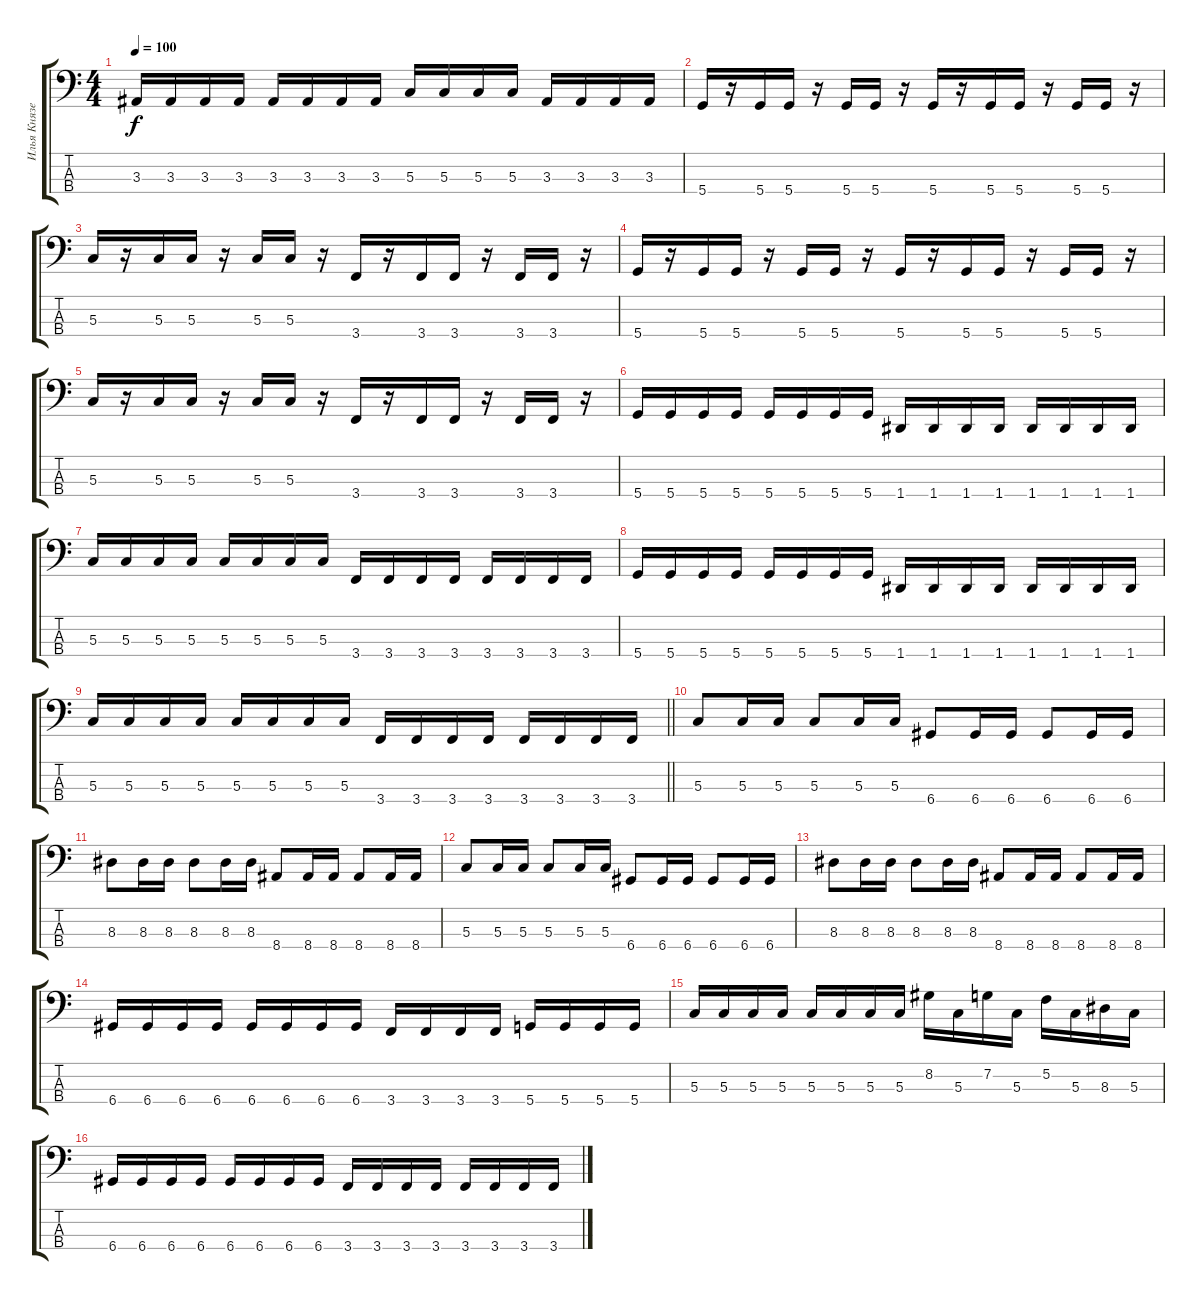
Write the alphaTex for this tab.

\track ("Илья Князев (4 стр.)" "Илья Князе") {instrument electricbassfinger}
\staff {score tabs}
\tuning (F2 C2 G1 D1) {hide}
\ts (4 4)
\tempo 100
\clef f4
\ks c
3.3.16{dy f} 3.3.16 3.3.16 3.3.16 3.3.16 3.3.16 3.3.16 3.3.16 5.3.16 5.3.16 5.3.16 5.3.16 3.3.16 3.3.16 3.3.16 3.3.16 |
5.4.16 r.16 5.4.16 5.4.16 r.16 5.4.16 5.4.16 r.16 5.4.16 r.16 5.4.16 5.4.16 r.16 5.4.16 5.4.16 r.16 |
5.3.16 r.16 5.3.16 5.3.16 r.16 5.3.16 5.3.16 r.16 3.4.16 r.16 3.4.16 3.4.16 r.16 3.4.16 3.4.16 r.16 |
5.4.16 r.16 5.4.16 5.4.16 r.16 5.4.16 5.4.16 r.16 5.4.16 r.16 5.4.16 5.4.16 r.16 5.4.16 5.4.16 r.16 |
5.3.16 r.16 5.3.16 5.3.16 r.16 5.3.16 5.3.16 r.16 3.4.16 r.16 3.4.16 3.4.16 r.16 3.4.16 3.4.16 r.16 |
5.4.16 5.4.16 5.4.16 5.4.16 5.4.16 5.4.16 5.4.16 5.4.16 1.4.16 1.4.16 1.4.16 1.4.16 1.4.16 1.4.16 1.4.16 1.4.16 |
5.3.16 5.3.16 5.3.16 5.3.16 5.3.16 5.3.16 5.3.16 5.3.16 3.4.16 3.4.16 3.4.16 3.4.16 3.4.16 3.4.16 3.4.16 3.4.16 |
5.4.16 5.4.16 5.4.16 5.4.16 5.4.16 5.4.16 5.4.16 5.4.16 1.4.16 1.4.16 1.4.16 1.4.16 1.4.16 1.4.16 1.4.16 1.4.16 |
\barLineRight lightlight
5.3.16 5.3.16 5.3.16 5.3.16 5.3.16 5.3.16 5.3.16 5.3.16 3.4.16 3.4.16 3.4.16 3.4.16 3.4.16 3.4.16 3.4.16 3.4.16 |
5.3.8 5.3.16 5.3.16 5.3.8 5.3.16 5.3.16 6.4.8 6.4.16 6.4.16 6.4.8 6.4.16 6.4.16 |
8.3.8 8.3.16 8.3.16 8.3.8 8.3.16 8.3.16 8.4.8 8.4.16 8.4.16 8.4.8 8.4.16 8.4.16 |
5.3.8 5.3.16 5.3.16 5.3.8 5.3.16 5.3.16 6.4.8 6.4.16 6.4.16 6.4.8 6.4.16 6.4.16 |
8.3.8 8.3.16 8.3.16 8.3.8 8.3.16 8.3.16 8.4.8 8.4.16 8.4.16 8.4.8 8.4.16 8.4.16 |
6.4.16 6.4.16 6.4.16 6.4.16 6.4.16 6.4.16 6.4.16 6.4.16 3.4.16 3.4.16 3.4.16 3.4.16 5.4.16 5.4.16 5.4.16 5.4.16 |
5.3.16 5.3.16 5.3.16 5.3.16 5.3.16 5.3.16 5.3.16 5.3.16 8.2.16 5.3.16 7.2.16 5.3.16 5.2.16 5.3.16 8.3.16 5.3.16 |
6.4.16 6.4.16 6.4.16 6.4.16 6.4.16 6.4.16 6.4.16 6.4.16 3.4.16 3.4.16 3.4.16 3.4.16 3.4.16 3.4.16 3.4.16 3.4.16
